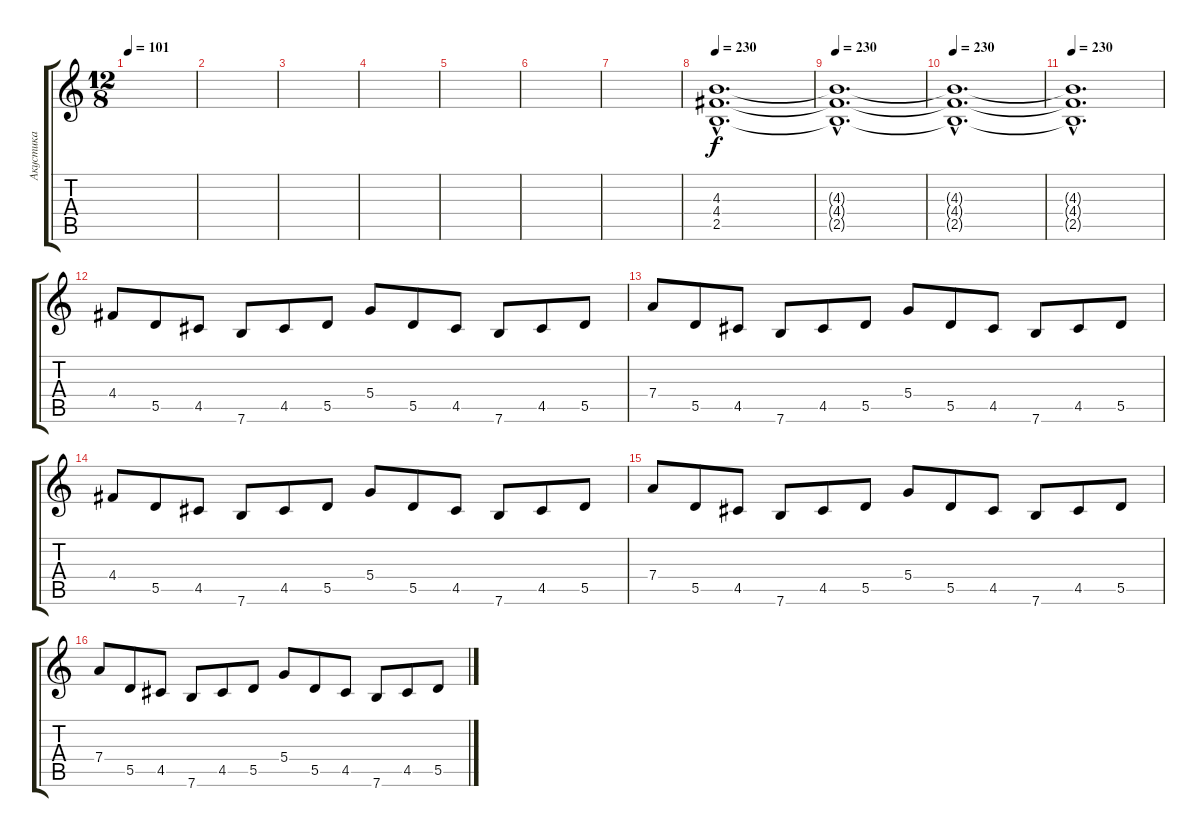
\track ("Акустика" "Акустика") {instrument acousticguitarsteel}
\staff {score tabs}
\tuning (E4 B3 G3 D3 A2 E2) {hide}
\ts (12 8)
\tempo 101
\clef g2
\ks c
|
|
|
|
|
|
|
\tempo 230
(4.3{hac} 4.4{hac} 2.5{hac}).1{d} |
\tempo 230
(4.3{hac t} 4.4{hac t} 2.5{hac t}).1{d} |
\tempo 230
(4.3{hac t} 4.4{hac t} 2.5{hac t}).1{d} |
\tempo 230
(4.3{hac t} 4.4{hac t} 2.5{hac t}).1{d} |
4.4.8 5.5.8 4.5.8 7.6.8 4.5.8 5.5.8 5.4.8 5.5.8 4.5.8 7.6.8 4.5.8 5.5.8 |
7.4.8 5.5.8 4.5.8 7.6.8 4.5.8 5.5.8 5.4.8 5.5.8 4.5.8 7.6.8 4.5.8 5.5.8 |
4.4.8 5.5.8 4.5.8 7.6.8 4.5.8 5.5.8 5.4.8 5.5.8 4.5.8 7.6.8 4.5.8 5.5.8 |
7.4.8 5.5.8 4.5.8 7.6.8 4.5.8 5.5.8 5.4.8 5.5.8 4.5.8 7.6.8 4.5.8 5.5.8 |
7.4.8 5.5.8 4.5.8 7.6.8 4.5.8 5.5.8 5.4.8 5.5.8 4.5.8 7.6.8 4.5.8 5.5.8
